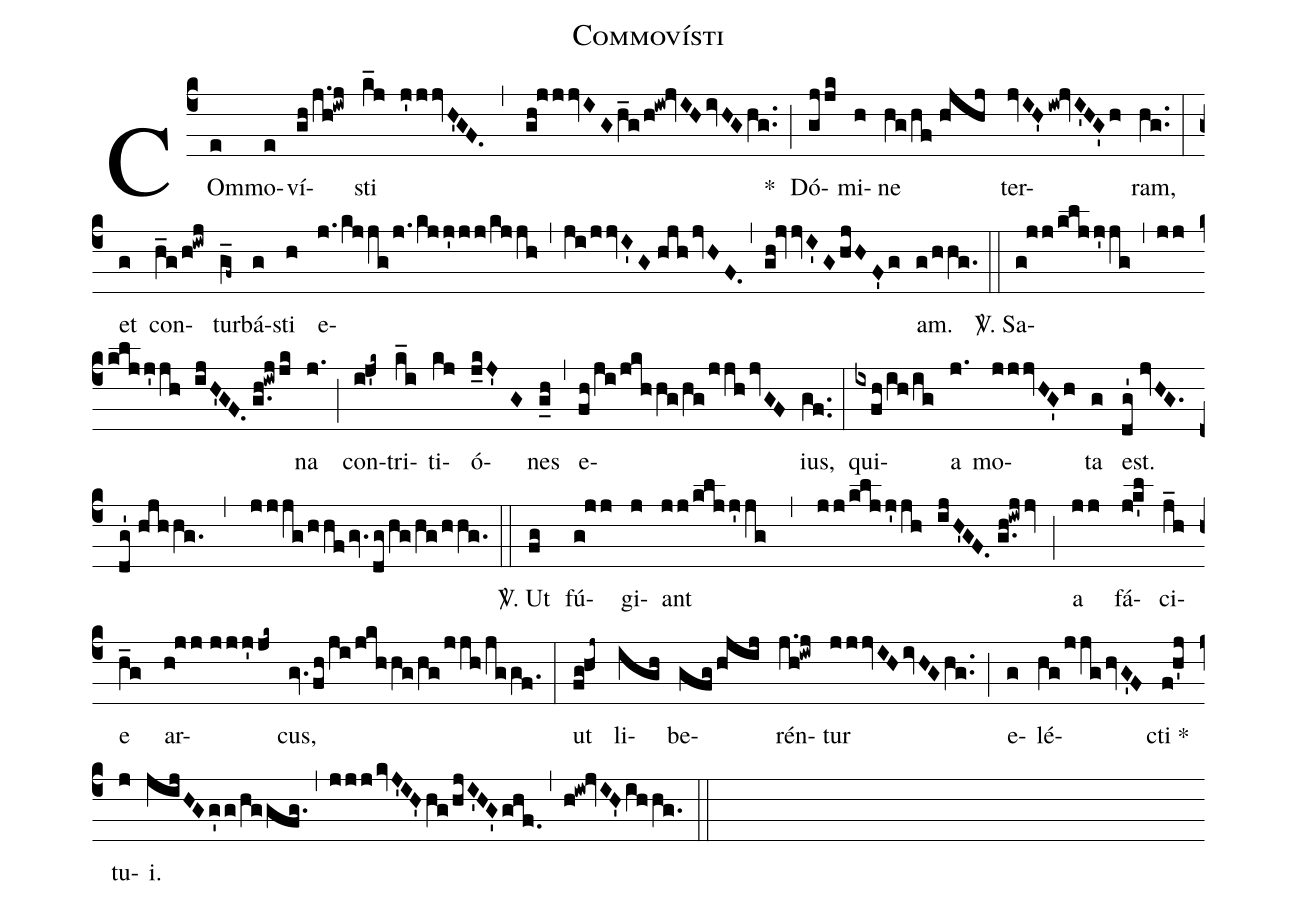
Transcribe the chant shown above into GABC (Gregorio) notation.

name:Commovísti;
%%
(c4) COm(e)mo(e)ví(gh/j.h!iwj)sti(k_j j'jjvH'GF.,gh!jjjvIG/h_g/h!iw!jvIHivHGhg..) *(;) Dó(gjjk)mi(h)ne(hg/hf//hjhj) ter(jvIH'iw!jvI'HG'h)ram,(hg..) (:)
et(g) con(h_g/h!iwj)tur(g_f~)bá(g)sti(h) e(j./kjjg/j./kjj'jj/kjjh,ji/jjvI'G//hjhjvHF.,gh!jvvI'GhjHF'g)am.(g/hhg.) (::)

<sp>V/</sp>. Sa(g!jj/kljj'jg,jj/kljj'jh ijH'GF.//g.h!iwjjk)na(j.) (;) con(i!j'k~)tri(k_i)ti(kj)ó(j_kJ'G)nes(g_h) (,) e(fh/ji/jkhhg/hg/jjhjvGF)ius,(gf..) (:)
qui(ixfh/ih/ig)a(j.) mo(jjjvHG'h)ta(g) est.(dg'//jvHG.dg'//hjhhg.,jjjg/hhfgv.dg/hg/hg/hhg.) (::)

<sp>V/</sp>. Ut(fg) fú(g!jj)gi(j)ant(jj/kljj'jg,jj/kljj'jh ijH'GF.//g.h!iwjjv) (;) a(jj) fá(j!k'l)ci(j_h)e(h_g) ar(h!jj//jjj'jk~)cus,(gv.fh/ji/jkhhg/hg/jjh/jggf.) (:)
ut(fg!hj~) li(igh)be(gfg/hjij)rén(j.h!iwj)tur(jjjvIHivHGhg..) (;) e(g)lé(hg/jjghvG'F)cti *(f!h'j) tu(j)i.(jijHGg'g/hggfg.,jjjkvJ'IH'hg/hjI'HG'ghf.,h!iw!jvIH'ihhg.) (::)
